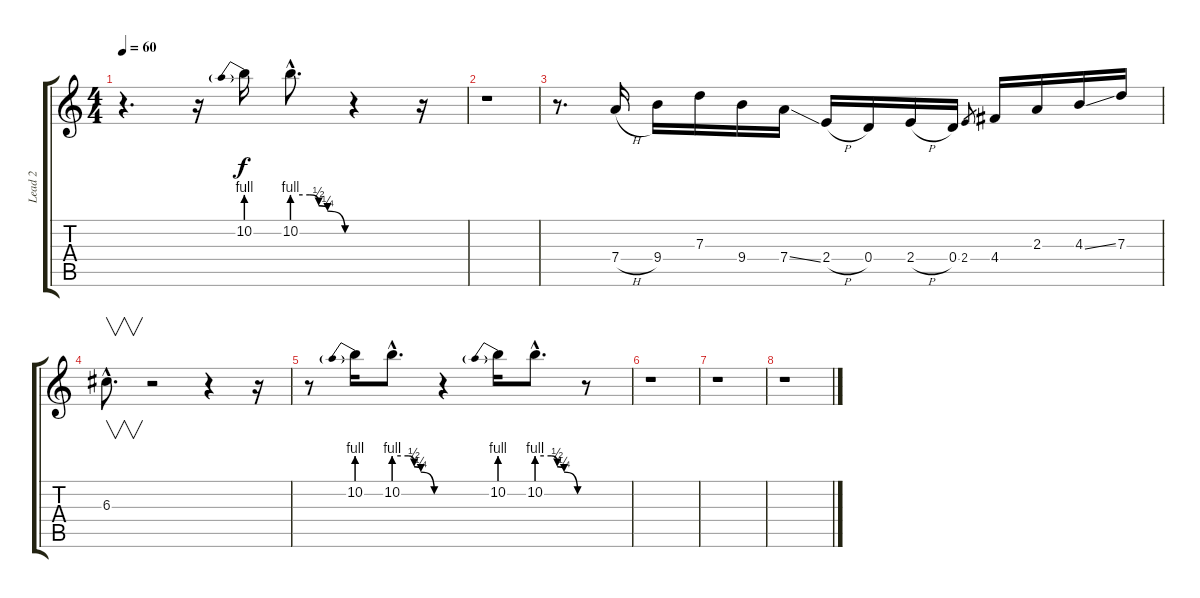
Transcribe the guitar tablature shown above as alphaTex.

\track ("Lead 2" "Lead 2") {instrument acousticguitarnylon}
\staff {score tabs}
\tuning (E4 B3 G3 D3 A2 E2) {hide}
\ts (4 4)
\tempo 60
\clef g2
\ks c
r.4{d dy f} r.16 10.2{be (prebend 0 4 60 4)}.16{volume 10} 10.2{be (custom 0 4 20 4 30 2 40 1 60 0) hac}.8{d} r.4 r.16 |
r.1 |
r.8{d volume 12} 7.4{h}.16 9.4.16 7.3.16 9.4.16 7.4{ss}.16 2.4{h}.16 0.4.16 2.4{h}.16 0.4.16 2.4.8{gr} 4.4.16 2.3.16 4.3{ss}.16 7.3.16 |
6.3{hac}.8{v d} r.2 r.4 r.16 |
r.8 10.2{be (prebend 0 4 60 4)}.16 10.2{be (custom 0 4 21 4 30 2 40 1 60 0) hac}.8{d} r.4 10.2{be (prebend 0 4 60 4)}.16 10.2{be (custom 0 4 21 4 30 2 40 1 60 0) hac}.8{d} r.8 |
r.1 |
r.1 |
r.1
